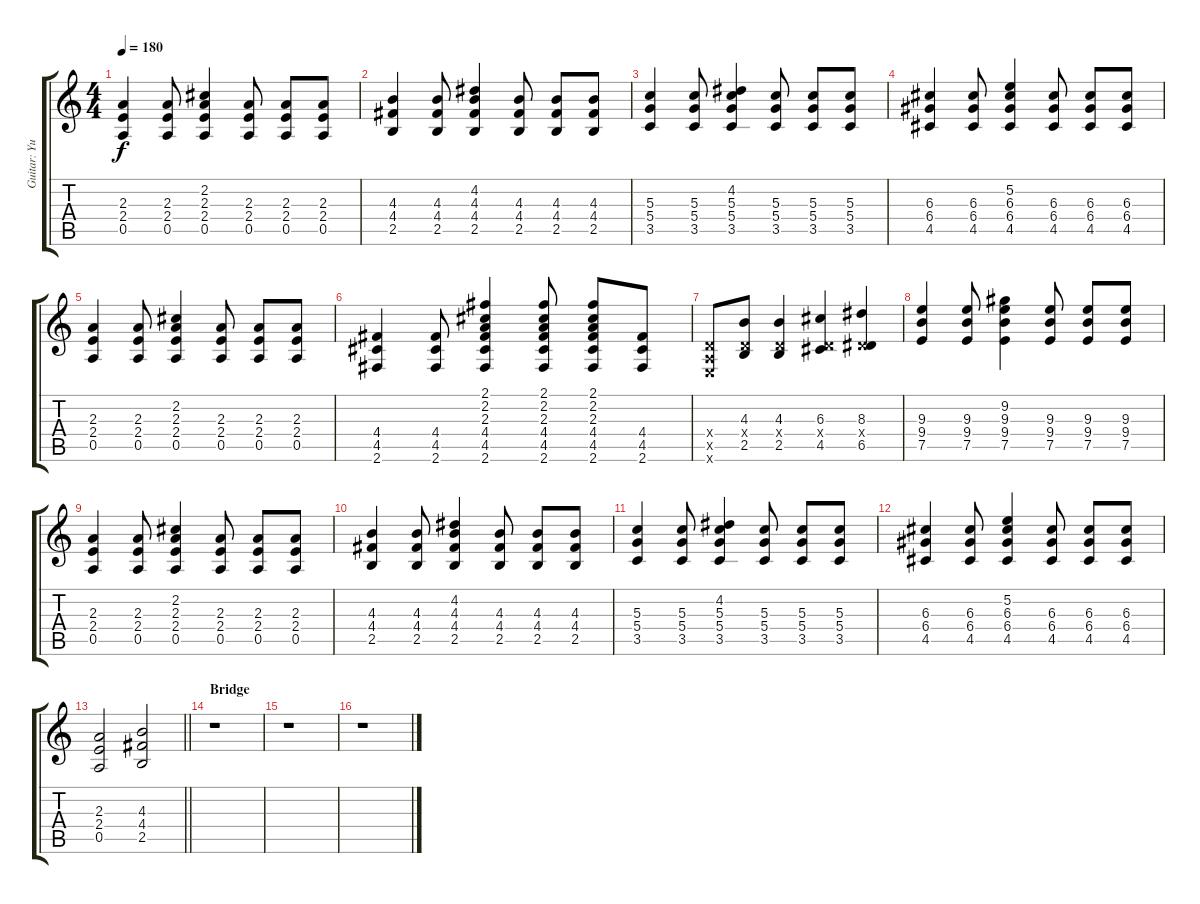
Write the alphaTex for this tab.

\track ("Guitar: Yui Hirasawa" "Guitar: Yu") {instrument overdrivenguitar}
\staff {score tabs}
\tuning (E4 B3 G3 D3 A2 E2) {hide}
\ts (4 4)
\tempo 180
\clef g2
\ks c
(2.3 2.4 0.5).4{dy f} (2.3 2.4 0.5).8 (2.2 2.3 2.4 0.5).4 (2.3 2.4 0.5).8 (2.3 2.4 0.5).8 (2.3 2.4 0.5).8 |
(4.3 4.4 2.5).4 (4.3 4.4 2.5).8 (4.2 4.3 4.4 2.5).4 (4.3 4.4 2.5).8 (4.3 4.4 2.5).8 (4.3 4.4 2.5).8 |
(5.3 5.4 3.5).4 (5.3 5.4 3.5).8 (4.2 5.3 5.4 3.5).4 (5.3 5.4 3.5).8 (5.3 5.4 3.5).8 (5.3 5.4 3.5).8 |
(6.3 6.4 4.5).4 (6.3 6.4 4.5).8 (5.2 6.3 6.4 4.5).4 (6.3 6.4 4.5).8 (6.3 6.4 4.5).8 (6.3 6.4 4.5).8 |
(2.3 2.4 0.5).4 (2.3 2.4 0.5).8 (2.2 2.3 2.4 0.5).4 (2.3 2.4 0.5).8 (2.3 2.4 0.5).8 (2.3 2.4 0.5).8 |
(4.4 4.5 2.6).4 (4.4 4.5 2.6).8 (2.1 2.2 2.3 4.4 4.5 2.6).4 (2.1 2.2 2.3 4.4 4.5 2.6).8 (2.1 2.2 2.3 4.4 4.5 2.6).8 (4.4 4.5 2.6).8 |
(0.4{x} 0.5{x} 0.6{x}).8 (4.3 0.4{x} 2.5).8 (4.3 0.4{x} 2.5).4 (6.3 0.4{x} 4.5).4 (8.3 0.4{x} 6.5).4 |
(9.3 9.4 7.5).4 (9.3 9.4 7.5).8 (9.2 9.3 9.4 7.5).4 (9.3 9.4 7.5).8 (9.3 9.4 7.5).8 (9.3 9.4 7.5).8 |
(2.3 2.4 0.5).4 (2.3 2.4 0.5).8 (2.2 2.3 2.4 0.5).4 (2.3 2.4 0.5).8 (2.3 2.4 0.5).8 (2.3 2.4 0.5).8 |
(4.3 4.4 2.5).4 (4.3 4.4 2.5).8 (4.2 4.3 4.4 2.5).4 (4.3 4.4 2.5).8 (4.3 4.4 2.5).8 (4.3 4.4 2.5).8 |
(5.3 5.4 3.5).4 (5.3 5.4 3.5).8 (4.2 5.3 5.4 3.5).4 (5.3 5.4 3.5).8 (5.3 5.4 3.5).8 (5.3 5.4 3.5).8 |
(6.3 6.4 4.5).4 (6.3 6.4 4.5).8 (5.2 6.3 6.4 4.5).4 (6.3 6.4 4.5).8 (6.3 6.4 4.5).8 (6.3 6.4 4.5).8 |
\barLineRight lightlight
(2.3 2.4 0.5).2 (4.3 4.4 2.5).2 |
\section ("" "Bridge")
r.1 |
r.1 |
r.1
